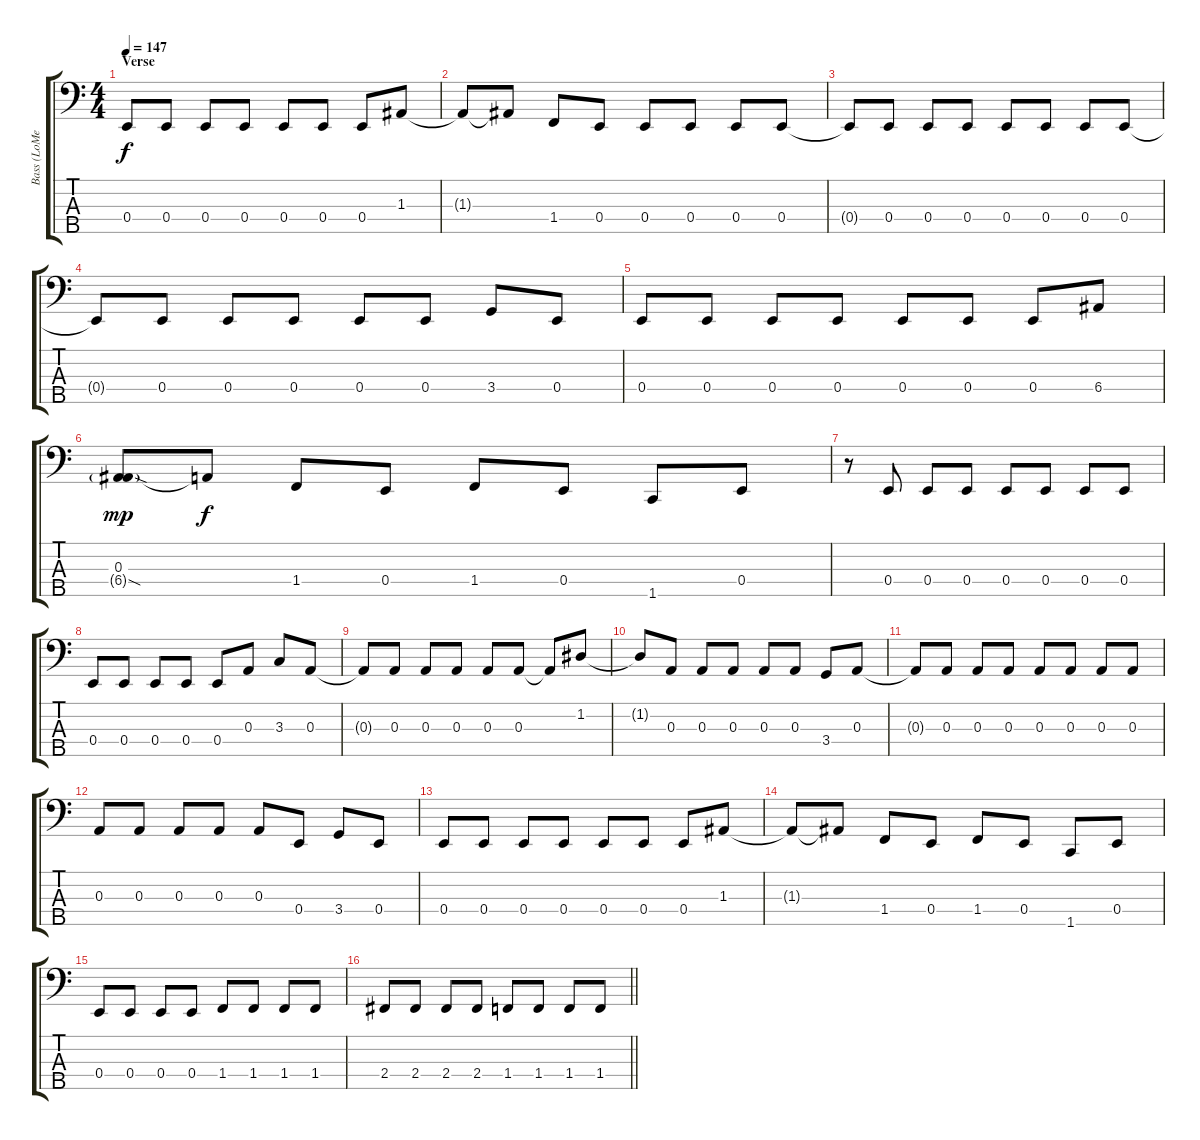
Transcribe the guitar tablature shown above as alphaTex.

\track ("Bass (LoMenzo)" "Bass (LoMe") {instrument electricbasspick}
\staff {score tabs}
\tuning (G2 D2 A1 E1 B0) {hide}
\ts (4 4)
\section ("" "Verse")
\tempo 147
\clef f4
\ks c
0.4.8{dy f instrument electricbasspick} 0.4.8 0.4.8 0.4.8 0.4.8 0.4.8 0.4.8 1.3.8 |
1.3{t}.8 1.3{t}.8 1.4.8 0.4.8 0.4.8 0.4.8 0.4.8 0.4.8 |
0.4{t}.8 0.4.8 0.4.8 0.4.8 0.4.8 0.4.8 0.4.8 0.4.8 |
0.4{t}.8 0.4.8 0.4.8 0.4.8 0.4.8 0.4.8 3.4.8 0.4.8 |
0.4.8 0.4.8 0.4.8 0.4.8 0.4.8 0.4.8 0.4.8 6.4.8 |
(0.3 6.4{sod g}).8{dy mp} 0.3{t}.8{dy f} 1.4.8 0.4.8 1.4.8 0.4.8 1.5.8 0.4.8 |
r.8 0.4.8 0.4.8 0.4.8 0.4.8 0.4.8 0.4.8 0.4.8 |
0.4.8 0.4.8 0.4.8 0.4.8 0.4.8 0.3.8 3.3.8 0.3.8 |
0.3{t}.8 0.3.8 0.3.8 0.3.8 0.3.8 0.3.8 0.3{t}.8 1.2.8 |
1.2{t}.8 0.3.8 0.3.8 0.3.8 0.3.8 0.3.8 3.4.8 0.3.8 |
0.3{t}.8 0.3.8 0.3.8 0.3.8 0.3.8 0.3.8 0.3.8 0.3.8 |
0.3.8 0.3.8 0.3.8 0.3.8 0.3.8 0.4.8 3.4.8 0.4.8 |
0.4.8 0.4.8 0.4.8 0.4.8 0.4.8 0.4.8 0.4.8 1.3.8 |
1.3{t}.8 1.3{t}.8 1.4.8 0.4.8 1.4.8 0.4.8 1.5.8 0.4.8 |
0.4.8 0.4.8 0.4.8 0.4.8 1.4.8 1.4.8 1.4.8 1.4.8 |
\barLineRight lightlight
2.4.8 2.4.8 2.4.8 2.4.8 1.4.8 1.4.8 1.4.8 1.4.8
